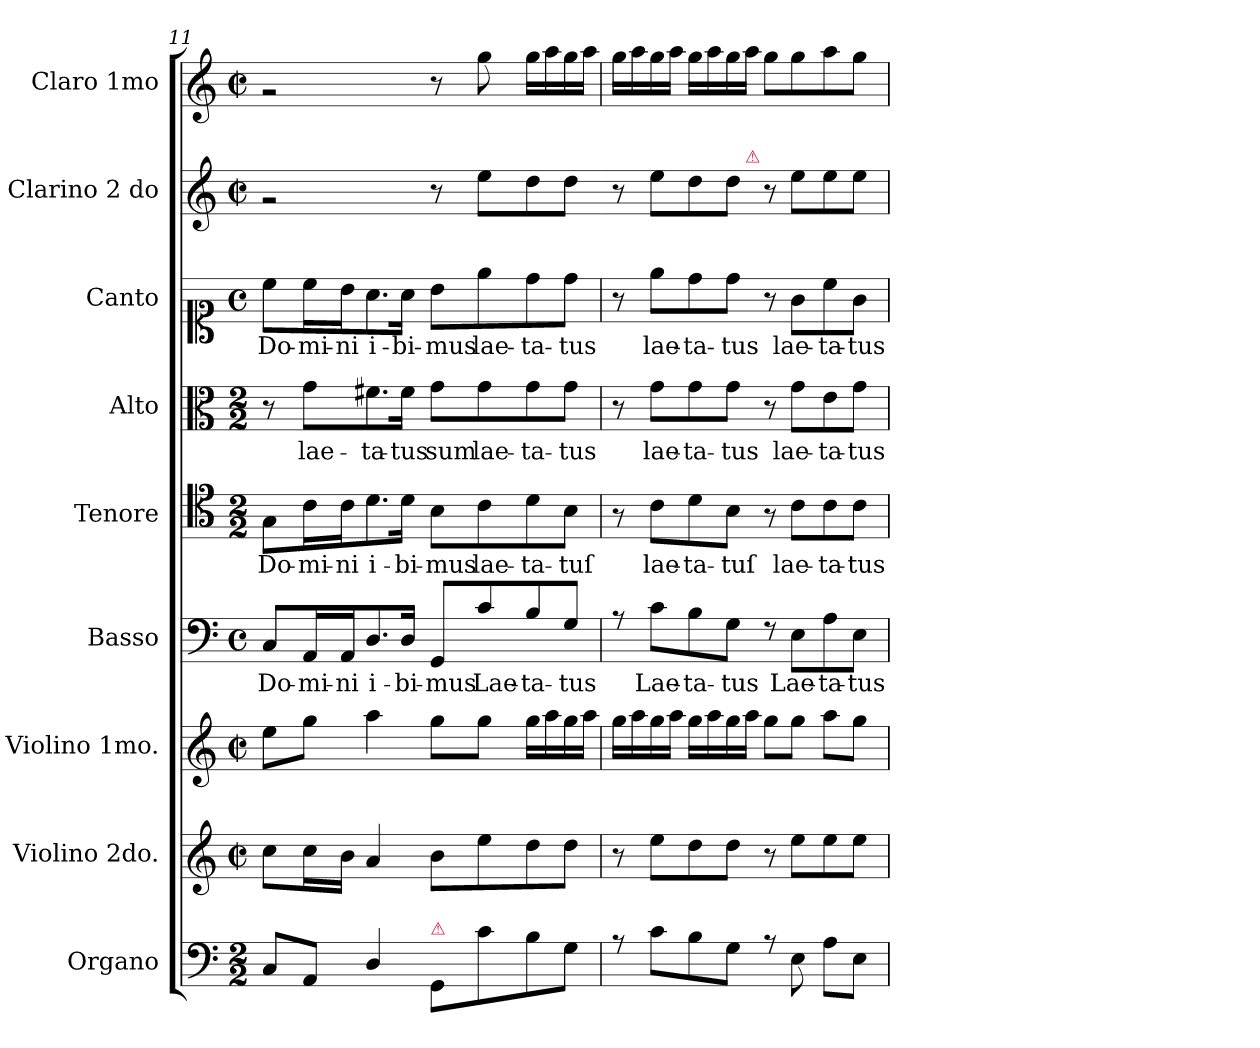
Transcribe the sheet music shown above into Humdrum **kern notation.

**kern	**kern	**kern	**kern	**text	**kern	**text	**kern	**text	**kern	**text	**kern	**kern
*part9	*part8	*part7	*part6	*part6	*part5	*part5	*part4	*part4	*part3	*part3	*part2	*part1
*staff9	*staff8	*staff7	*staff6	*staff6	*staff5	*staff5	*staff4	*staff4	*staff3	*staff3	*staff2	*staff1
*I"Organo	*I"Violino 2do.	*I"Violino 1mo.	*I"Basso	*	*I"Tenore	*	*I"Alto	*	*I"Canto	*	*I"Clarino 2 do	*I"Claro 1mo
*I'org	*I'vl 2	*I'vl 1	*I'B	*	*I'T	*	*I'A	*	*	*	*I'clno 2	*
*clefF4	*clefG2	*clefG2	*clefF4	*	*clefC4	*	*clefC3	*	*clefC1	*	*clefG2	*clefG2
*k[]	*k[]	*k[]	*k[]	*	*k[]	*	*k[]	*	*k[]	*	*k[]	*k[]
*M2/2	*M2/2	*M2/2	*M2/2	*	*M2/2	*	*M2/2	*	*M2/2	*	*M2/2	*M2/2
*	*met(c|)	*met(c|)	*met(c)	*	*	*	*	*	*met(c)	*	*met(c|)	*met(c|)
=11	=11	=11	=11	=11	=11	=11	=11	=11	=11	=11	=11	=11
8C/L	8cc\L	8ee\L	8C/L	Do-	8G\L	Do-	8r	.	8cc\L	Do-	2rg	2rg
8AA/J	16cc\L	8gg\J	16AA/L	-mi-	16c\L	-mi-	8g\L	lae-	16cc\L	-mi-	.	.
.	16b\JJ	.	16AA/J	-ni	16c\J	-ni	.	.	16b\J	-ni	.	.
4D/	4a/	4aa\	8.D/	i-	8.d\	i-	8.f#X\	-ta-	8.a\	i-	.	.
.	.	.	16D/Jk	-bi-	16d\Jk	-bi-	16f#\Jk	-tus	16a\Jk	-bi-	.	.
!LO:TX:a:color=crimson:t=⚠	!	!	!	!	!	!	!	!	!	!	!	!
8GG/L	8b\L	8gg\L	8GG/L	-mus	8B\L	-mus	8g\L	sum	8b\L	-mus	8r	8r
8c\	8ee\	8gg\J	8c/	Lae-	8c\	lae-	8g\	lae-	8ee\	lae-	8ee\L	8gg\
8B\	8dd\	16gg\LL	8B/	-ta-	8d\	-ta-	8g\	-ta-	8dd\	-ta-	8dd\	16gg\LL
.	.	16aa\	.	.	.	.	.	.	.	.	.	16aa\
8G\J	8dd\J	16gg\	8G/J	-tus	8B\J	-tuſ	8g\J	-tus	8dd\J	-tus	8dd\J	16gg\
.	.	16aa\JJ	.	.	.	.	.	.	.	.	.	16aa\JJ
=12	=12	=12	=12	=12	=12	=12	=12	=12	=12	=12	=12-	=12
*	*	*	*	*	*	*	*	*	*	*	*^	*
8rA	8r	16gg\LL	8rA	.	8r	.	8r	.	8r	.	8r	4..ryy	16gg\LL
.	.	16aa\	.	.	.	.	.	.	.	.	.	.	16aa\
!	!	!	!	!LO:LY:i	!	!LO:LY:i	!	!LO:LY:i	!	!LO:LY:i	!	!	!
8c\L	8ee\L	16gg\	8c\L	Lae-	8c\L	lae-	8g\L	lae-	8ee\L	lae-	8ee\L	.	16gg\
.	.	16aa\JJ	.	.	.	.	.	.	.	.	.	.	16aa\JJ
!	!	!	!	!LO:LY:i	!	!LO:LY:i	!	!LO:LY:i	!	!LO:LY:i	!	!	!
8B\	8dd\	16gg\LL	8B\	-ta-	8d\	-ta-	8g\	-ta-	8dd\	-ta-	8dd\	.	16gg\LL
.	.	16aa\	.	.	.	.	.	.	.	.	.	.	16aa\
!	!	!	!	!LO:LY:i	!	!LO:LY:i	!	!LO:LY:i	!	!LO:LY:i	!	!	!
8G\J	8dd\J	16gg\	8G\J	-tus	8B\J	-tuſ	8g\J	-tus	8dd\J	-tus	8dd\J	.	16gg\
!	!	!	!	!	!	!	!	!	!	!	!	!LO:TX:a:color=crimson:t=⚠	!
.	.	16aa\JJ	.	.	.	.	.	.	.	.	.	2ryy	16aa\JJ
8rA	8r	8gg\L	8rF	.	8r	.	8r	.	8r	.	8r	.	8gg\L
!	!	!	!	!LO:LY:i	!	!	!	!	!	!LO:LY:i	!	!	!
8E\	8ee\L	8gg\J	8E\L	Lae-	8c\L	lae-	8g\L	lae-	8g\L	lae-	8ee\L	.	8gg\
!	!	!	!	!LO:LY:i	!	!	!	!	!	!LO:LY:i	!	!	!
8A\L	8ee\	8aa\L	8A\	-ta-	8c\	-ta-	8e\	-ta-	8cc\	-ta-	8ee\	.	8aa\
!	!	!	!	!LO:LY:i	!	!	!	!	!	!LO:LY:i	!	!	!
8E\J	8ee\J	8gg\J	8E\J	-tus	8c\J	-tus	8g\J	-tus	8g\J	-tus	8ee\J	.	8gg\J
.	.	.	.	.	.	.	.	.	.	.	.	16ryy	.
*	*	*	*	*	*	*	*	*	*	*	*v	*v	*
=	=	=	=	=	=	=	=	=	=	=	=	=
*-	*-	*-	*-	*-	*-	*-	*-	*-	*-	*-	*-	*-
